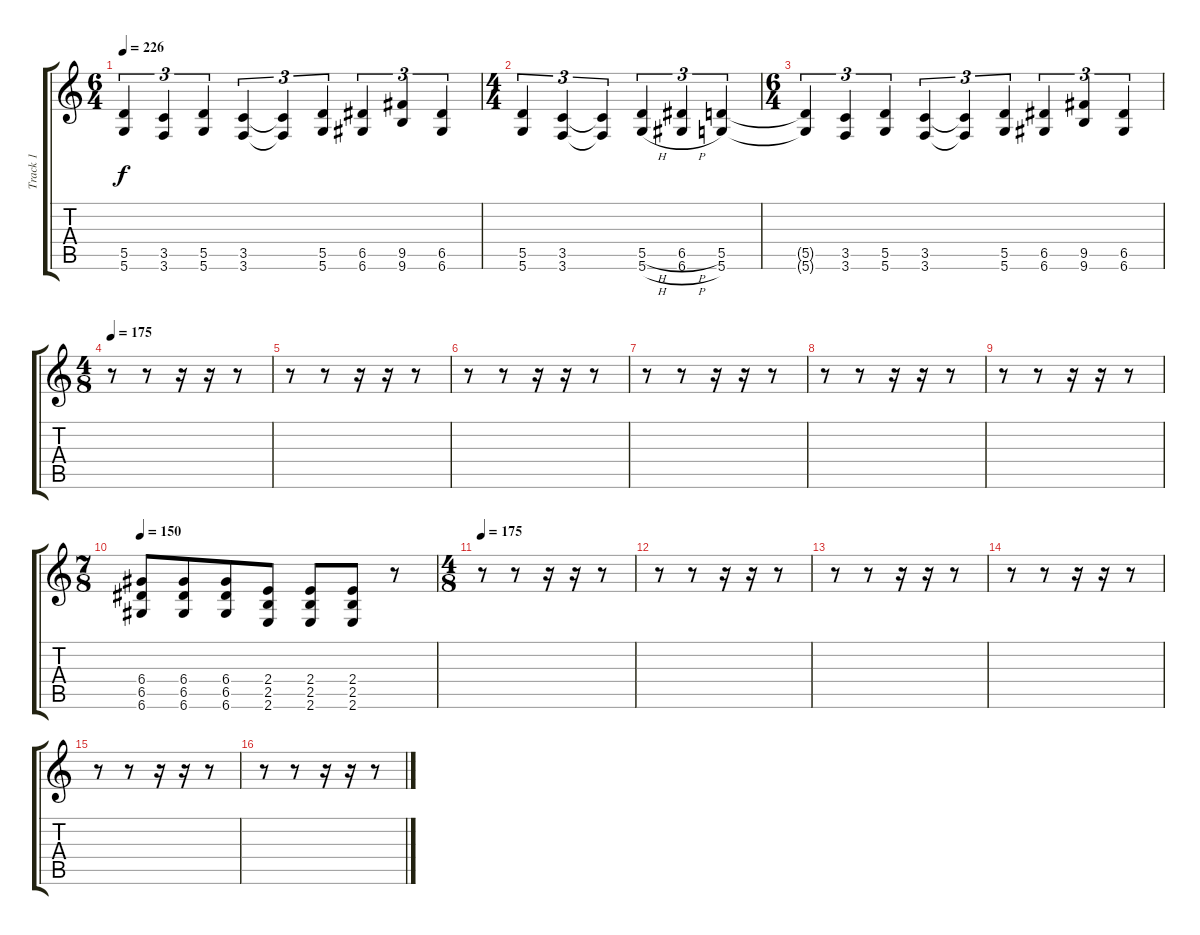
\track ("Track 1" "Track 1") {instrument distortionguitar}
\staff {score tabs}
\tuning (E4 B3 G3 D3 A2 D2) {hide}
\ts (6 4)
\tempo 226
\clef g2
\ks c
(5.5{t} 5.6{t}).4{tu (3 2) dy f} (3.5 3.6).4{tu (3 2)} (5.5 5.6).4{tu (3 2)} (3.5 3.6).4{tu (3 2)} (3.5{t} 3.6{t}).4{tu (3 2)} (5.5 5.6).4{tu (3 2)} (6.5 6.6).4{tu (3 2)} (9.5 9.6).4{tu (3 2)} (6.5 6.6).4{tu (3 2)} |
\ts (4 4)
(5.5 5.6).4{tu (3 2)} (3.5 3.6).4{tu (3 2)} (3.5{t} 3.6{t}).4{tu (3 2)} (5.5{h} 5.6{h}).4{tu (3 2)} (6.5{h} 6.6{h}).4{tu (3 2)} (5.5 5.6).4{tu (3 2)} |
\ts (6 4)
(5.5{t} 5.6{t}).4{tu (3 2)} (3.5 3.6).4{tu (3 2)} (5.5 5.6).4{tu (3 2)} (3.5 3.6).4{tu (3 2)} (3.5{t} 3.6{t}).4{tu (3 2)} (5.5 5.6).4{tu (3 2)} (6.5 6.6).4{tu (3 2)} (9.5 9.6).4{tu (3 2)} (6.5 6.6).4{tu (3 2)} |
\ts (4 8)
\tempo 175
r.8 r.8 r.16 r.16 r.8 |
r.8 r.8 r.16 r.16 r.8 |
r.8 r.8 r.16 r.16 r.8 |
r.8 r.8 r.16 r.16 r.8 |
r.8 r.8 r.16 r.16 r.8 |
r.8 r.8 r.16 r.16 r.8 |
\ts (7 8)
\tempo 150
(6.4 6.5 6.6).8 (6.4 6.5 6.6).8 (6.4 6.5 6.6).8 (2.4 2.5 2.6).8 (2.4 2.5 2.6).8 (2.4 2.5 2.6).8 r.8 |
\ts (4 8)
\tempo 175
r.8 r.8 r.16 r.16 r.8 |
r.8 r.8 r.16 r.16 r.8 |
r.8 r.8 r.16 r.16 r.8 |
r.8 r.8 r.16 r.16 r.8 |
r.8 r.8 r.16 r.16 r.8 |
r.8 r.8 r.16 r.16 r.8
